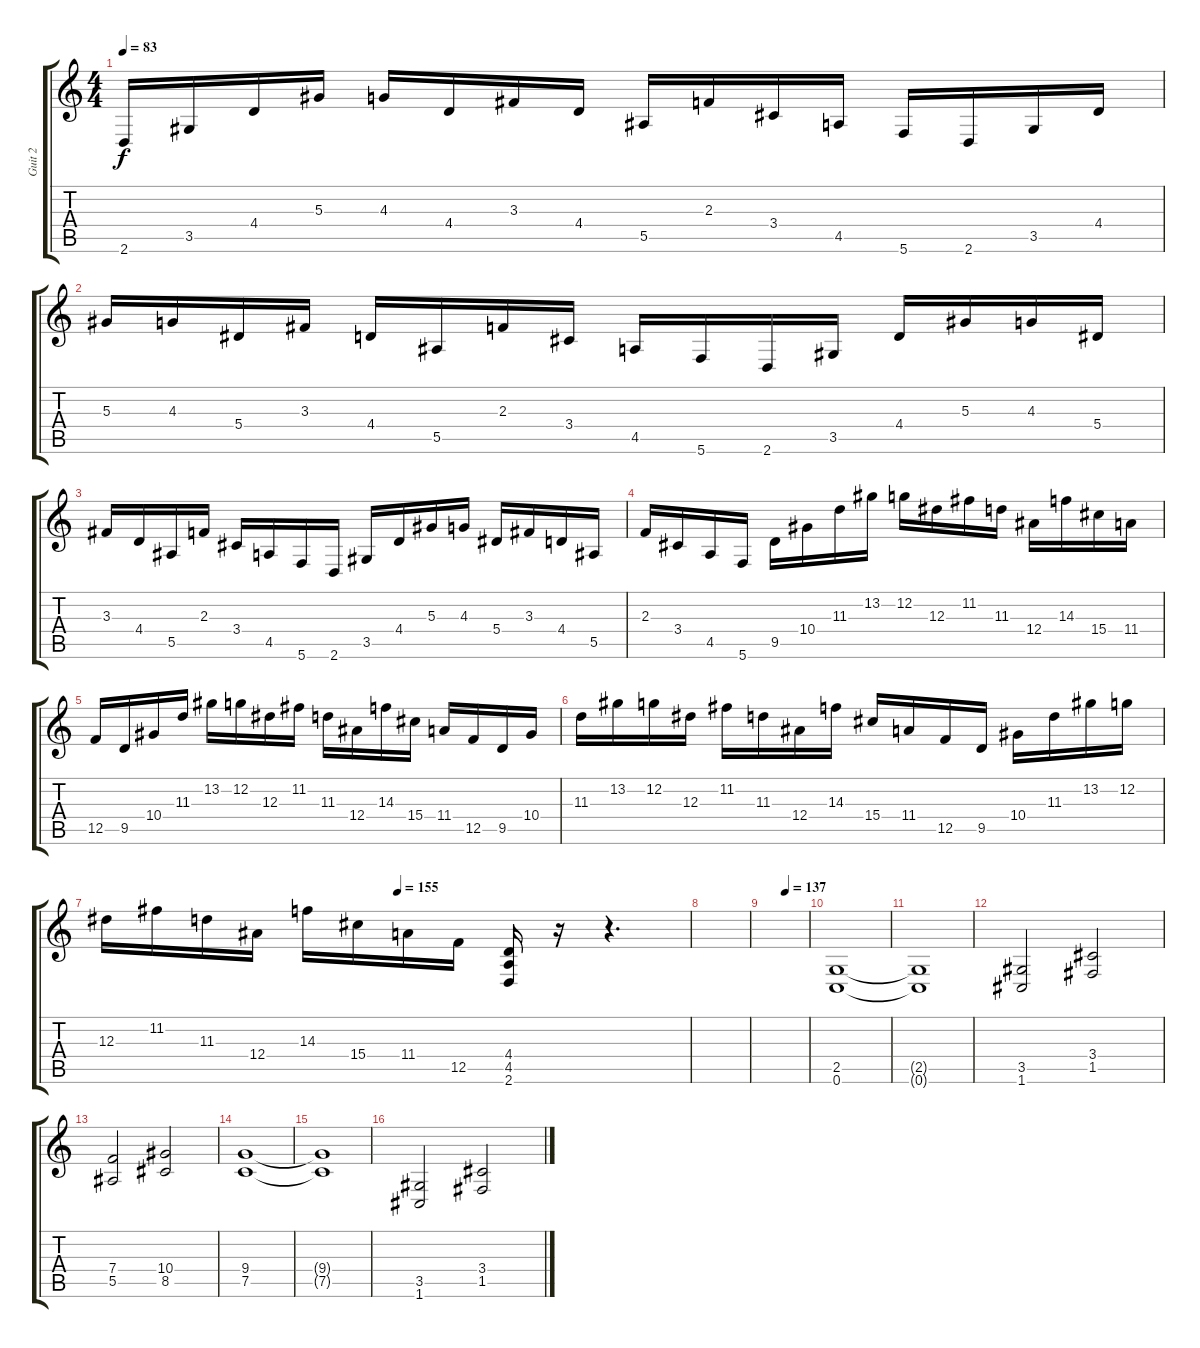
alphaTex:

\track ("Guit 2" "Guit 2") {instrument distortionguitar}
\staff {score tabs}
\tuning (C4 G3 Eb3 Bb2 F2 C2) {hide}
\ts (4 4)
\tempo 83
\clef g2
\ks c
2.6.16{dy f} 3.5.16 4.4.16 5.3.16 4.3.16 4.4.16 3.3.16 4.4.16 5.5.16 2.3.16 3.4.16 4.5.16 5.6.16 2.6.16 3.5.16 4.4.16 |
5.3.16 4.3.16 5.4.16 3.3.16 4.4.16 5.5.16 2.3.16 3.4.16 4.5.16 5.6.16 2.6.16 3.5.16 4.4.16 5.3.16 4.3.16 5.4.16 |
3.3.16 4.4.16 5.5.16 2.3.16 3.4.16 4.5.16 5.6.16 2.6.16 3.5.16 4.4.16 5.3.16 4.3.16 5.4.16 3.3.16 4.4.16 5.5.16 |
2.3.16 3.4.16 4.5.16 5.6.16 9.5.16 10.4.16 11.3.16 13.2.16 12.2.16 12.3.16 11.2.16 11.3.16 12.4.16 14.3.16 15.4.16 11.4.16 |
12.5.16 9.5.16 10.4.16 11.3.16 13.2.16 12.2.16 12.3.16 11.2.16 11.3.16 12.4.16 14.3.16 15.4.16 11.4.16 12.5.16 9.5.16 10.4.16 |
11.3.16 13.2.16 12.2.16 12.3.16 11.2.16 11.3.16 12.4.16 14.3.16 15.4.16 11.4.16 12.5.16 9.5.16 10.4.16 11.3.16 13.2.16 12.2.16 |
\tempo (155 0.5)
12.3.16 11.2.16 11.3.16 12.4.16 14.3.16 15.4.16 11.4.16 12.5.16 (4.4 4.5 2.6).16 r.16 r.4{d} |
|
\tempo (137 0.5)
|
(2.5 0.6).1 |
(2.5{t} 0.6{t}).1 |
(3.5 1.6).2 (3.4 1.5).2 |
(7.4 5.5).2 (10.4 8.5).2 |
(9.4 7.5).1 |
(9.4{t} 7.5{t}).1 |
(3.5 1.6).2 (3.4 1.5).2
